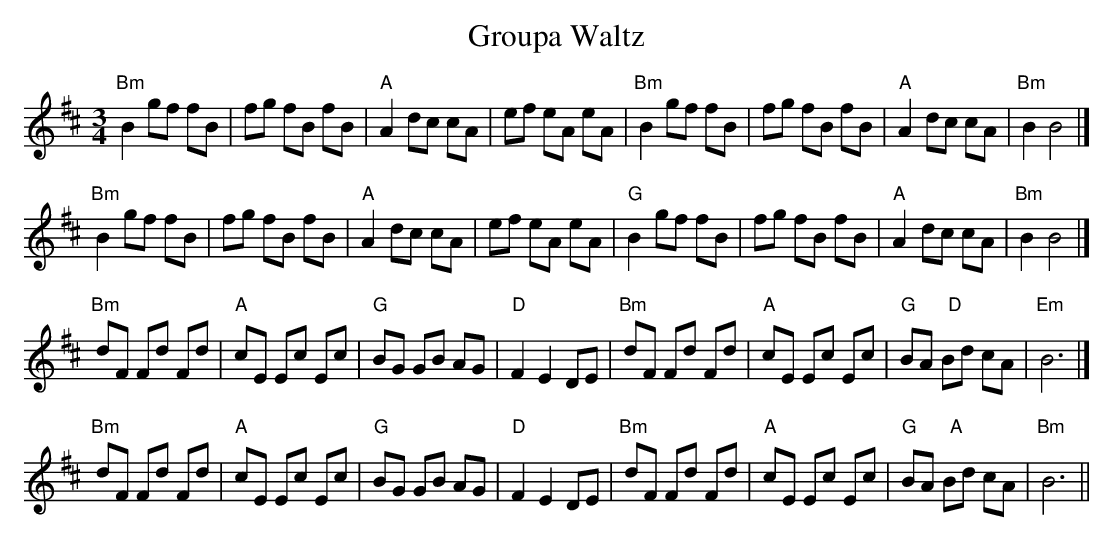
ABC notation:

X:1
T:Groupa Waltz
M:3/4
L:1/8
K:Bm
"Bm"B2  gf fB|fg fB fB|"A"A2  dc cA|ef eA eA|
"Bm"B2  gf fB|fg fB fB|"A"A2  dc cA|"Bm"B2  B4  |]!
"Bm"B2  gf fB|fg fB fB|"A"A2  dc cA|ef eA eA|
"G"B2  gf fB|fg fB fB|"A"A2  dc cA|"Bm"B2  B4  |]!
"Bm"dF Fd Fd|"A"cE Ec Ec|"G"BG GB AG|"D"F2  E2  DE|
"Bm"dF Fd Fd|"A"cE Ec Ec|"G"BA "  D"Bd cA|"Em"B6  |]!
"Bm"dF Fd Fd|"A"cE Ec Ec|"G"BG GB AG|"D"F2  E2  DE|
"Bm"dF Fd Fd|"A"cE Ec Ec|"G"BA "  A"Bd cA|"Bm"B6  ||
